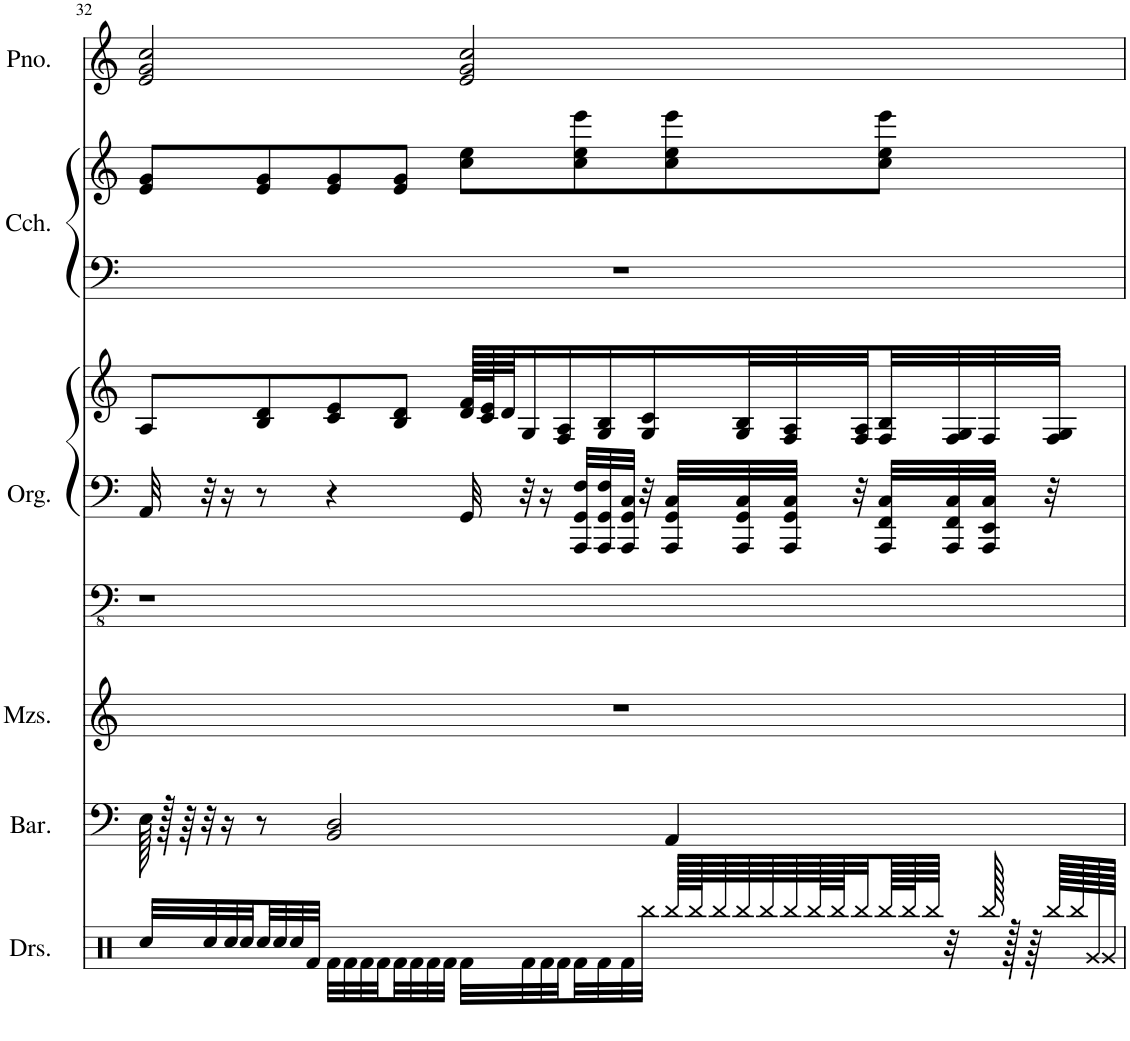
**kern	**kern	**kern	**kern	**kern	**kern	**kern	**kern	**kern
*part6	*part5	*part4	*part3	*part3	*part3	*part2	*part2	*part1
*staff9	*staff8	*staff7	*staff6	*staff5	*staff4	*staff3	*staff2	*staff1
*I"Drumset	*I"Baritone	*I"Mezzo-soprano	*I"Pipe Organ	*	*	*I"Clavichord	*	*I"Piano
*I'Drs.	*I'Bar.	*I'Mzs.	*I'Org.	*	*	*I'Cch.	*	*I'Pno.
!!LO:PB:g=z
*clefX	*clefF4	*clefG2	*clefFv4	*clefF4	*clefG2	*clefF4	*clefG2	*clefG2
*k[]	*k[]	*k[]	*k[]	*k[]	*k[]	*k[]	*k[]	*k[]
*M4/4	*M4/4	*M4/4	*M4/4	*M4/4	*M4/4	*M4/4	*M4/4	*M4/4
=32	=32	=32	=32	=32	=32	=32	=32	=32
32Rcc/LLL	128E\	1r	1r	32AA/	8A/L	1r	8e/ 8g/L	2e/ 2g/ 2cc/
.	128r	.	.	.	.	.	.	.
.	64r	.	.	.	.	.	.	.
32Rcc/	32r	.	.	32r	.	.	.	.
32Rcc/	16r	.	.	16r	.	.	.	.
32Rcc/	.	.	.	.	.	.	.	.
32Rcc/	8r	.	.	8r	8B/ 8d/	.	8e/ 8g/	.
32Rcc/	.	.	.	.	.	.	.	.
32Rcc/	.	.	.	.	.	.	.	.
32Rf/JJJ	.	.	.	.	.	.	.	.
32Rf\LLL	2BB/ 2D/	.	.	4r	8c/ 8e/	.	8e/ 8g/	.
32Rf\	.	.	.	.	.	.	.	.
32Rf\	.	.	.	.	.	.	.	.
32Rf\	.	.	.	.	.	.	.	.
32Rf\	.	.	.	.	8B/ 8d/J	.	8e/ 8g/J	.
32Rf\	.	.	.	.	.	.	.	.
32Rf\	.	.	.	.	.	.	.	.
32Rf\JJJ	.	.	.	.	.	.	.	.
32Rf\LLL	.	.	.	32GG/	128d/ 128f/LLLLL	.	8cc\ 8ee\L	2e/ 2g/ 2cc/
.	.	.	.	.	128c/ 128e/J	.	.	.
.	.	.	.	.	64d/JJ	.	.	.
32Rf\	.	.	.	32r	16G/	.	.	.
32Rf\	.	.	.	16r	.	.	.	.
32Rf\	.	.	.	.	16F/ 16A/	.	.	.
32Rf\	.	.	.	32AAA/ 32GG/ 32F/LLL	.	.	8cc\ 8ee\ 8eee\	.
32Rf\	.	.	.	32AAA/ 32GG/ 32F/	16G/ 16B/	.	.	.
32Rf\	.	.	.	32AAA/ 32GG/ 32C/JJJ	.	.	.	.
32Rbb\JJJ	.	.	.	32r	16G/ 16c/	.	.	.
128Rbb/LLLLL	4AA/	.	.	32AAA/ 32GG/ 32C/LLL	.	.	8cc\ 8ee\ 8eee\	.
128Rbb/J	.	.	.	.	.	.	.	.
64Rbb/	.	.	.	.	.	.	.	.
64Rbb/	.	.	.	32AAA/ 32GG/ 32C/	32G/ 32B/L	.	.	.
64Rbb/	.	.	.	.	.	.	.	.
64Rbb/	.	.	.	32AAA/ 32GG/ 32C/JJJ	32F/ 32A/	.	.	.
128Rbb/L	.	.	.	.	.	.	.	.
128Rbb/JJ	.	.	.	.	.	.	.	.
32Rbb/	.	.	.	32r	32F/ 32A/	.	.	.
128Rbb/LL	.	.	.	32AAA/ 32FF/ 32C/LLL	32F/ 32B/	.	8cc\ 8ee\ 8eee\J	.
128Rbb/J	.	.	.	.	.	.	.	.
64Rbb/JJJJ	.	.	.	.	.	.	.	.
32r	.	.	.	32AAA/ 32FF/ 32C/	32F/ 32G/	.	.	.
128Rbb/	.	.	.	32AAA/ 32EE/ 32C/JJJ	32F/	.	.	.
128r	.	.	.	.	.	.	.	.
64r	.	.	.	.	.	.	.	.
128Rbb/LLLLL	.	.	.	32r	32F/ 32G/JJJ	.	.	.
128Rbb/	.	.	.	.	.	.	.	.
128Rg/	.	.	.	.	.	.	.	.
128Rg/JJJJJ	.	.	.	.	.	.	.	.
=	=	=	=	=	=	=	=	=
*-	*-	*-	*-	*-	*-	*-	*-	*-
